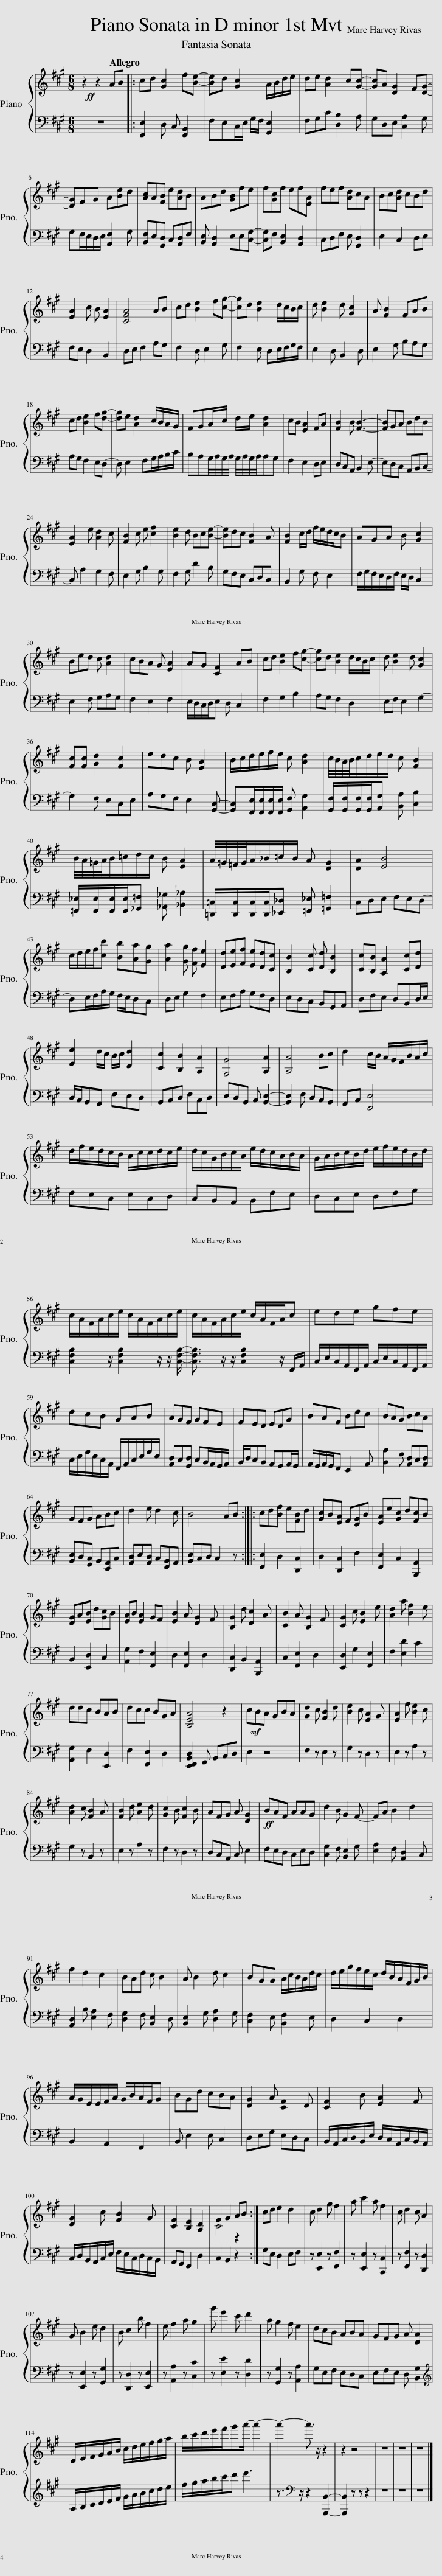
X:1
%%score { ( 1 3 ) | 2 }
L:1/8
M:6/8
I:linebreak $
K:A
V:1 treble
V:3 treble
V:2 bass
V:1
!ff! z2 z2[Q:1/4=132] AB |: cd [Gc]2 f[Be]- | [Be]d [Gc]2 A/B/d/e/ | de [Ad]2 c[Gc]- | [Gc]A [DG]2 F[DG]- |$ %5
 [DG]FG A[Be]d | [Ac]A[FB] e[Ad]B | ABd [GB]fe | f[Gc]f ef[EA] | fef [Ad]cA | %10
 Bc[Ad] cBd |$ [EA]2 c B [EA]2 | [CFA]4 AB | cd [Be]2 f[cg]- | [cg]d [Be]2 d/c/B/c/ | %15
 d [Be]2 d [Gc]2 | A [FB]2 FAB |$ cd [Be]2 f[dg]- | [dg]e [Ad]2 c/B/A/G/ | FGA/c/ d/e/ [Ad]2 | %20
 cB [EA]2 FA | [FB]2 B [FB]3- | [FB]GA BdB |$ [EA]2 e [Ad]2 c | [FB]2 c e [cf]2 | %25
 [Be]2 d Bc[Be]- | [Be]dc [FB]2 A | [FB]2 c/d/ f/e/d/c/B | AGA B [Gc]2 |$ Bed c [Ad]2 | %30
 cBA G [EA]2 | AG [CF]2 AB | cd [Be]2 f[cg]- | [cg]d [Be]2 d/c/B/c/ | d [Be]2 d [Gc]2 |$ %35
 [Fc][Fc] [Gd]2 [Fc]2 | edc B [EA]2 | B/c/d/e/f/e/ c [Ad]2 | c/4B/4A/4B/4c/d/e/d/ c [FB]2 |$ B/4A/4=G/4A/4B/=c/d/c/ B [EA]2 | %40
 A/4=G/4=F/4G/4A/_B/=c/B/ A [DG]2 | [DA]2 [EB]4 |$ c/d/e/f/[cc'] [Bb][Aa][Gg] | [Aa]2 [Gg] [Ff] [Ee]2 | [Dd][Ee][Ff] [Ee][Dd][Cc] | %45
 [B,B]2 [Cc] [Dd] [B,B]2 | [Cc][B,B] [A,A]2 [Cc][Dd] |$ [Ee]2 d/c/ B/c/ [Dd]2 | [Cc]2 [B,B]2 [A,A]2 | [G,G]4 [A,A]2 | %50
 [A,A]4 Bc | d2 c/B/ A/G/F/B/A/c/ |$ d/f/e/d/c/B/ A/c/c/d/c/e/ | d/c/G/B/c/A/ e/d/c/A/B/A/ | G/A/B/c/B/d/ e/f/e/d/B/d/ |$ %55
 c/A/F/A/c/e/ c/A/F/A/c/e/ | c/A/F/A/c/e/ c/A/F/A/c | ede gfe |$ dcB GAB | AGF GFE | %60
 FED EDG | BAF Bdc | BAG BcA |$ GFG ABc | d2 e d2 c | %65
 B4 AB :: cd[Bf] e[FB]d | [Gc]B[EA] F[DG]B | [EA]e[Gc] d[Fc]B |$ [DG]A[EB] d[Gc]B | %70
 [EA]B [EA]2 GF | [EB]2 A [DG]2 F | [B,G]2 d [Dc]2 A | [CB]2 A [B,G]2 F | [CG]2 c [EB]2 e | %75
 [Ad]2 a [Bf]2 e |$ ddc BAB | dcc BGA | [B,EA]4 z2 |!mf! cBA GBA | %80
 [Gd]2 c [FB]2 d | [Be]2 c [EA]2 G | [EA]2 f [Be]2 c |$ [Ad]2 c [FB]2 A | [FB]2 d [Ae]2 d | %85
 [Gc]2 B [Fc]2 B | AFG A [DG]2 |!ff! BAF AAG | d2 B G2 F- | FA B2 d2 |$ %90
 f2 d2 c2 | BAd c B2 | A B2 d c2 | BGG A/c/B/A/d/c/ | d/e/g/f/e/c/ d/B/A/F/G/B/ |$ %95
 A/G/E/E/F/A/ G/B/A/F/G | BGd cBA | [DG]2 A [CF]2 D | [CF]2 B [EA]2 F |$ [DG]2 c [FB]2 G | %100
 [CF]2 [B,E]2 [A,D]2 | F2 G2 AB :| cd e2 d2 | c d2 g f2 | a c'2 a f2 | %105
 c d2 c A2 |$ G B2 e d2 | B c2 b f2 | e f2 a g2 | g' e'2 c' d'2 | %110
 a g2 f e2 | dcB ABA | GFG A [DA]2 |$ D/E/F/G/A/B/ c/d/e/f/g/a/ | b/c'/d'/e'/f'/g'a'/- a'2- x/ | %115
 a'2- a'3/2 z/ z2 | z2 z4 | z6 | z6 | z6 |] %120
V:2
 z6 |: [F,,E,]2 D, C, [F,,B,,]2 | F,E,C,/E,/ G,/F,/ [G,,E,]2 | F,G,C [D,B,]2 A, | G,D,E, [C,A,]2 G, |$ %5
 G,F,/E,/D,/E,/ [A,,F,]2 G, | [B,,F,]E,[G,,D,] C,[A,,D,]F, | [B,,E,] [A,,D,]2 E,E,[C,G,]- | [C,G,]F, [B,,E,]2 [A,,D,]2 | C,D,F, E, [G,,D,]2 | %10
 E,2 C,2 D,E, |$ F,E, D,2 B,,2 | D,E, F,2 A,G, | F,2 D, E,2 G, | F,2 E, D,E,/F,/G,/F,/ | %15
 E,2 D, B,,2 D, | E,2 G, B,A,G, |$ A,G, F,2 E,D,- | D, E,2 F,G,/A,/B,/C/ | B,A,G,/4A,/4G,/4A,/4 G,/4A,/4G,/4A,/4A,G, | %20
 F,2 E,2 D,E, | D,C,A,, B,,2 E,- | E,D,C, A,,B,,C,- |$ C, A,2 G,2 F, | E,2 G, B,2 G, | %25
 F,2 G, D2 B, | G,F,E, C,D,C, | B,,2 G, F, E,2 | F,/G,/F,/E,/D,/F,/ E,/D,/ C,2 |$ E,2 F, G,A,G, | %30
 F,2 E,2 F,2 | E,/D,/C,/D,/E, D, C,2 | F,2 G,2 B,2 | A,G, F,2 D,2 | E,F, E,2 G,2- |$ %35
 G,2 F, E,C,E, | A,G,F, E,2 [G,,C,]- | [G,,C,][F,,E,]/[F,,E,]/[F,,E,]/[F,,E,]/ [G,,F,] [A,,G,]2 | [G,,F,]/[G,,F,]/[G,,F,]/[G,,F,]/[A,,G,] [B,,A,] [C,B,]2 |$ [=F,,_E,]/[F,,E,]/[F,,E,]/[F,,E,]/[_G,,=F,] [_A,,_G,] [_B,,_A,]2 | %40
 [=D,,=C,]/[D,,C,]/[D,,C,]/[D,,C,]/[_E,,_D,] [=F,,_E,] [=G,,=F,]2 | C,D,E, F,E,D,- |$ D,E,/F,/A,/G,/ F,/E,/D,C, | D,E, G,2 F,2 | E,F,A, G,F,D, | %45
 E,D,C, B,,G,,A,, | D,F,E, D,B,,D,/E,/ |$ D,/C,/B,,A,, F,E,D, | B,,C,D, F,C,D, | E,D,B,, C, [B,,E,]2- | %50
 [B,,E,]2 F, D,C,B,, | A,,C, [F,,E,]4 |$ F,E,C, E,C,D, | C,B,,A,, B,,F,E, | D,C,E, D,F,G, |$ %55
 [C,F,B,]2 z/ [C,F,B,]2 z/ z/ [C,F,B,]/- | [C,F,B,]3/2 z/ z/ [C,F,B,]2 z/ F,,/A,,/ | C,/E,/C,/A,,/F,,/A,,/ C,/E,/C,/A,,/F,,/A,,/ |$ C,/E,/G,/E,/C,/A,,/ F,,/A,,/C,/E,/G,/E,/ | [A,,D,]C,[G,,D,] C,B,,/A,,/G,,/A,,/ | %60
 B,,/D,/C,B,, A,,G,,A,,/G,,/ | A,,/G,,/A,,/G,,/F,, E,,2 A,, | [B,,A,]2 F, [A,,D,]C,[A,,D,] |$ [B,,E,]D,[G,,C,] B,,[E,,A,,]C, | [A,,D,]E,[A,,D,] C,[F,,B,,]A,, | %65
 [B,,E,]C,D, C,2 z :: [F,,E,]2 D,2 [D,,C,]2 | D,2 [D,,C,]2 F,2 | [F,,E,]2 C,2 [B,,,A,,]2 |$ B,,2 [E,,D,]2 C,2 | %70
 [A,,G,]2 F,2 [F,,E,]2 | D,2 [F,,E,]2 D,2 | [D,,C,]2 B,,2 [B,,,A,,]2 | C,2 [F,,E,]2 D,2 | [E,,D,]2 G,2 [F,,E,]2 | %75
 F,2 [E,D]2 C2 |$ [A,,G,]2 F,2 [E,,D,]2 | F,2 [F,,E,]2 D,2 | [E,,F,,B,,D,]2 G,, B,,C,D, | E,2 z4 | %80
 F,2 z E,2 z | G,2 z D,2 z | E,2 z A,2 z |$ G,2 z B,,2 z | E,2 z A,2 z | %85
 F,2 z D,2 z | D,C,A,, C, E,2 | F,E,D, C,E,D, | [C,G,]2 F, [B,,E,]2 G, | [E,A,]2 F, [A,,D,]2 C, |$ %90
 [A,,D,]2 B, [E,A,]2 F, | [D,G,]2 F, [B,,E,]2 D, | [B,,E,]2 G, [D,A,]2 G, | [C,F,]2 E, [B,,F,]2 E, | D,2 C,2 D,2 |$ %95
 B,,2 A,,2 F,,2 | B,, E,2 E, C,2 | D,E,G, E,D,C, | B,,/A,,/C,/D,/B,,/E,/ D,/C,/A,,/C,/B,,/A,,/ |$ C,/D,/B,,/A,,/C,/E,/ F,/E,/C,/D,/C,/B,,/ | %100
 A,,G,, F,,2 D,2 | C,2 B,,2 z2 :| G,E, D,2 E,F, | z [E,,E,]2 z [F,,F,]2 | z [E,,E,]2 z [C,,C,]2 | %105
 z [F,,F,]2 z [D,,D,]2 |$ z [E,,E,]2 z [G,,G,]2 | z [D,,D,]2 z [E,,E,]2 | z [A,,A,]2 z [C,C]2 | z [E,E]2 z [D,D]2 | %110
 z [G,,G,]2 z [A,,A,]2 | G,E,F, E,D,C, | E,F,E, D, [B,,G,]2 |$[K:treble] A,/B,/C/D/E/F/ G/A/B/c/d/e/ | f/g/a/b/c'/d' e'3 | %115
 z3/2[K:bass] z/ z2 [A,,,B,,]2- | [A,,,B,,]2 z z z2 | z6 | z6 | z6 |] %120
V:3
 x6 |: x6 | x6 | x6 | x6 |$ %5
 x6 | x6 | x6 | x6 | x6 | %10
 x6 |$ x6 | x6 | x6 | x6 | %15
 x6 | x6 |$ x6 | x6 | x6 | %20
 x6 | x6 | x6 |$ x6 | x6 | %25
 x6 | x6 | x6 | x6 |$ x6 | %30
 x6 | x6 | x6 | x6 | x6 |$ %35
 x6 | x6 | x6 | x6 |$ x6 | %40
 x6 | x6 |$ x6 | x6 | x6 | %45
 x6 | x6 |$ x6 | x6 | x6 | %50
 x6 | x6 |$ x6 | x6 | x6 |$ %55
 x6 | x6 | x6 |$ x6 | x6 | %60
 x6 | x6 | x6 |$ x6 | x6 | %65
 x6 :: x6 | x6 | x6 |$ x6 | %70
 x6 | x6 | x6 | x6 | x6 | %75
 x6 |$ x6 | x6 | x6 | x6 | %80
 x6 | x6 | x6 |$ x6 | x6 | %85
 x6 | x6 | x6 | x6 | x6 |$ %90
 x6 | x6 | x6 | x6 | x6 |$ %95
 x6 | x6 | x6 | x6 |$ x6 | %100
 x6 | C4 z2 :| x6 | x6 | x6 | %105
 x6 |$ x6 | x6 | x6 | x6 | %110
 x6 | x6 | x6 |$ x6 | x13/2 | %115
 x6 | x6 | x6 | x6 | x6 |] %120
